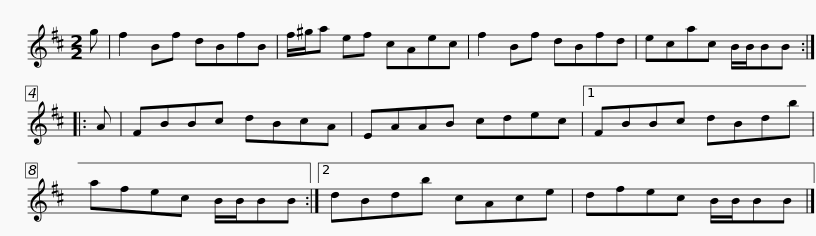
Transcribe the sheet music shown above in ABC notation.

X:1
L:1/8
M:2/2
I:linebreak $
K:Bmin
V:1 treble
V:1
 g | f2 Bf dBfB | f/^g/a ef cAec | f2 Bf dBfd | ecac B/B/BB :: %5
 A | FBBc dBcA |$ EAAB cdec |1 FBBc dBdb | afec B/B/BB :|2 %10
 dBdb cAce | dfec B/B/BB |] %12
